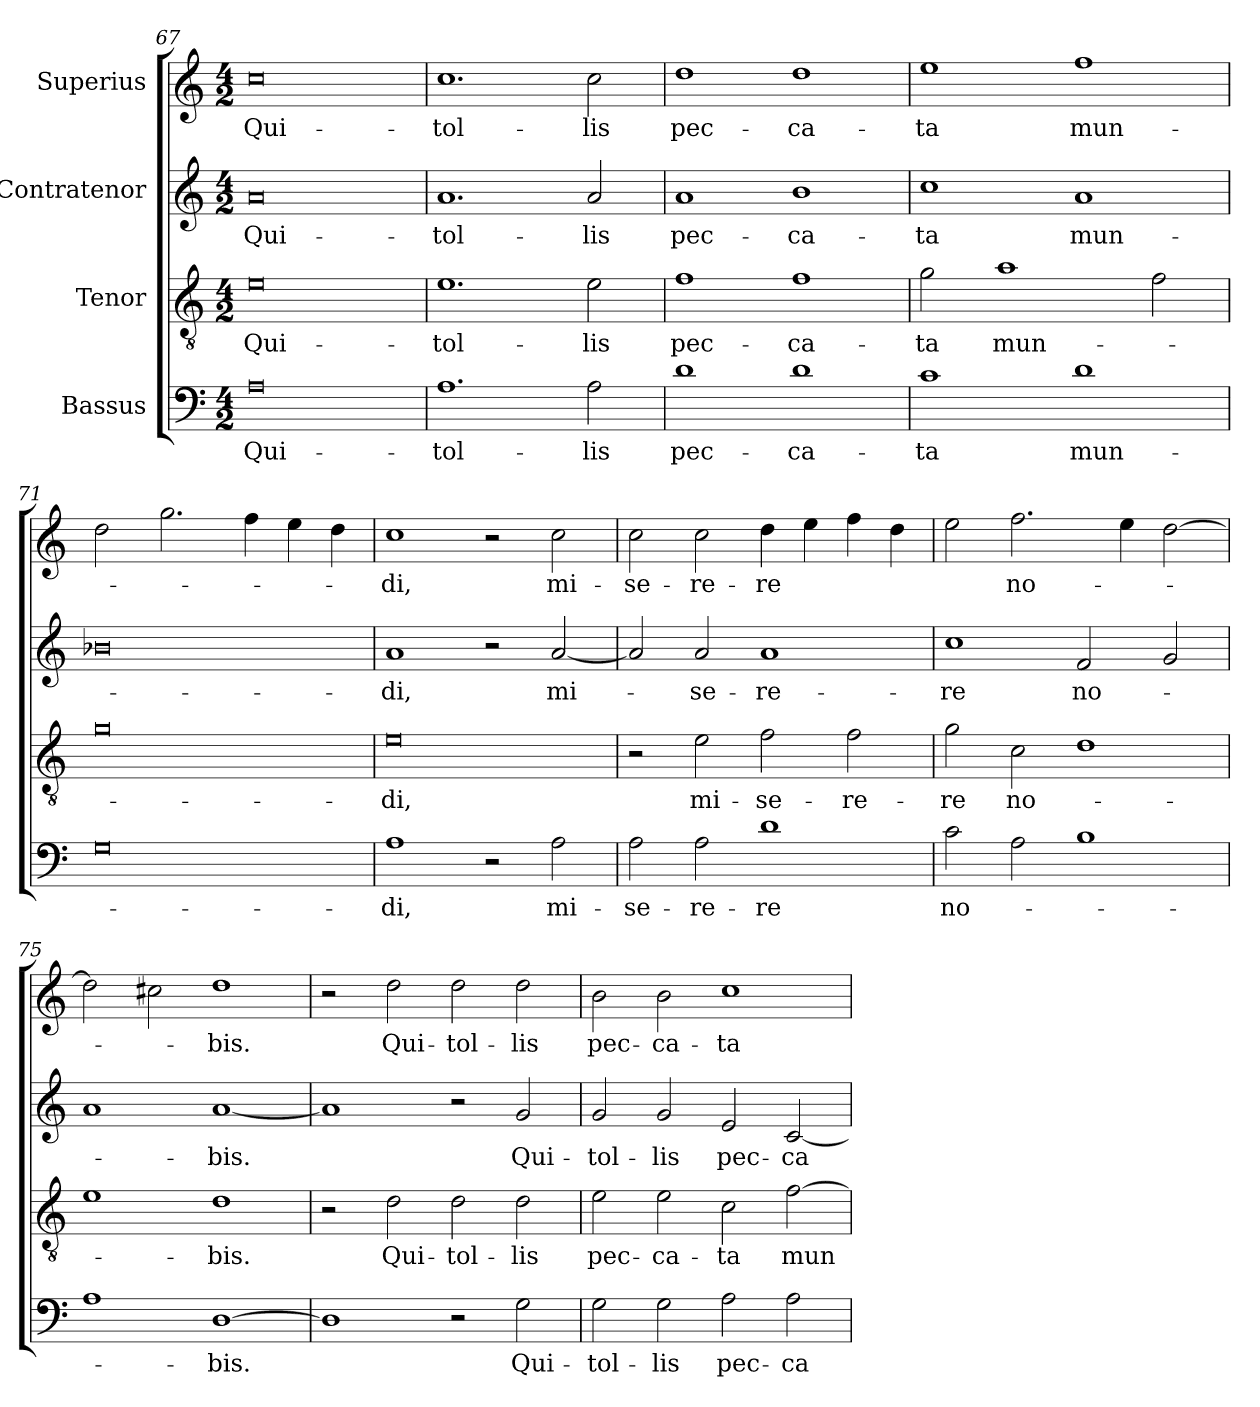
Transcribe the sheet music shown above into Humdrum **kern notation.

**kern	**text	**kern	**text	**kern	**text	**kern	**text
*part4	*part4	*part3	*part3	*part2	*part2	*part1	*part1
*staff4	*staff4	*staff3	*staff3	*staff2	*staff2	*staff1	*staff1
*I"Bassus	*	*I"Tenor	*	*I"Contratenor	*	*I"Superius	*
*clefF4	*	*clefGv2	*	*clefG2	*	*clefG2	*
*k[]	*	*k[]	*	*k[]	*	*k[]	*
*M4/2	*	*M4/2	*	*M4/2	*	*M4/2	*
=67	=67	=67	=67	=67	=67	=67	=67
0A\	Qui-	0e\	Qui-	0a/	Qui-	0cc\	Qui-
=68	=68	=68	=68	=68	=68	=68	=68
1.A\	tol-	1.e\	tol-	1.a/	tol-	1.cc\	tol-
2A\	-lis	2e\	-lis	2a/	-lis	2cc\	-lis
=69	=69	=69	=69	=69	=69	=69	=69
1d\	pec-	1f\	pec-	1a/	pec-	1dd\	pec-
1d\	-ca-	1f\	-ca-	1b\	-ca-	1dd\	-ca-
=70	=70	=70	=70	=70	=70	=70	=70
1c\	-ta	2g\	-ta	1cc\	-ta	1ee\	-ta
.	.	1a\	mun-	.	.	.	.
1d\	mun-	.	.	1a/	mun-	1ff\	mun-
.	.	2f\	.	.	.	.	.
=71	=71	=71	=71	=71	=71	=71	=71
0G\	.	0g\	.	0b-X\	.	2dd\	.
.	.	.	.	.	.	2.gg\	.
.	.	.	.	.	.	4ff\	.
.	.	.	.	.	.	4ee\	.
.	.	.	.	.	.	4dd\	.
=72	=72	=72	=72	=72	=72	=72	=72
1A\	-di,	0e\	-di,	1a/	-di,	1cc\	-di,
2r	.	.	.	2r	.	2r	.
2A\	mi-	.	.	[2a/	mi-	2cc\	mi-
=73	=73	=73	=73	=73	=73	=73	=73
2A\	-se-	2r	.	2a/]	.	2cc\	-se-
2A\	-re-	2e\	mi-	2a/	-se-	2cc\	-re-
1d\	-re	2f\	-se-	1a/	-re-	4dd\	-re
.	.	.	.	.	.	4ee\	.
.	.	2f\	-re-	.	.	4ff\	.
.	.	.	.	.	.	4dd\	.
=74	=74	=74	=74	=74	=74	=74	=74
2c\	no-	2g\	-re	1cc\	-re	2ee\	.
2A\	.	2c\	no-	.	.	2.ff\	no-
1B\	.	1d\	.	2f/	no-	.	.
.	.	.	.	.	.	4ee\	.
.	.	.	.	2g/	.	[2dd\	.
=75	=75	=75	=75	=75	=75	=75	=75
1A\	.	1e\	.	1a/	.	2dd\]	.
.	.	.	.	.	.	2cc#X\	.
[1D\	-bis.	1d\	-bis.	[1a/	-bis.	1dd\	-bis.
=76	=76	=76	=76	=76	=76	=76	=76
1D\]	.	2r	.	1a/]	.	2r	.
.	.	2d\	Qui-	.	.	2dd\	Qui-
2r	.	2d\	tol-	2r	.	2dd\	tol-
2G\	Qui-	2d\	-lis	2g/	Qui-	2dd\	-lis
=77	=77	=77	=77	=77	=77	=77	=77
2G\	tol-	2e\	pec-	2g/	tol-	2b\	pec-
2G\	-lis	2e\	-ca-	2g/	-lis	2b\	-ca-
2A\	pec-	2c\	-ta	2e/	pec-	1cc\	-ta
2A\	-ca-	[2f\	mun-	[2c/	-ca-	.	.
=	=	=	=	=	=	=	=
*-	*-	*-	*-	*-	*-	*-	*-
